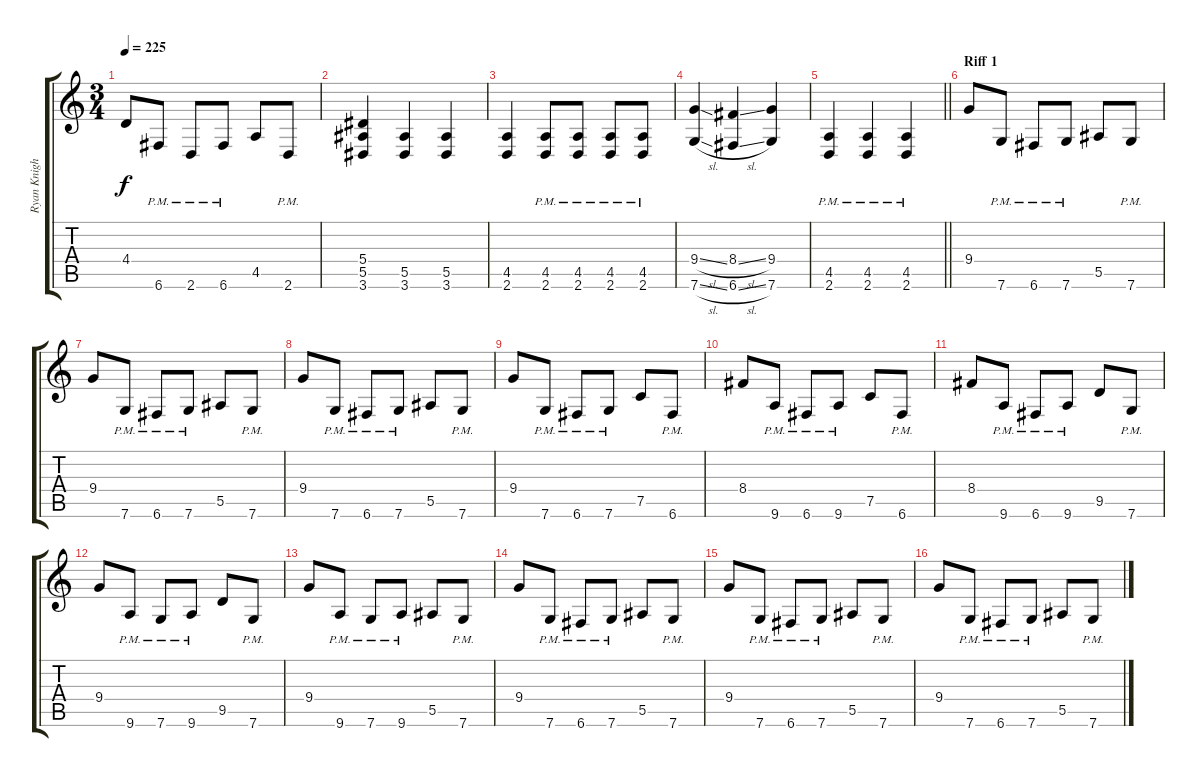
\track ("Ryan Knight" "Ryan Knigh") {instrument distortionguitar}
\staff {score tabs}
\tuning (C4 G3 Eb3 Bb2 F2 C2) {hide}
\ts (3 4)
\tempo 225
\clef g2
\ks c
4.4.8{dy f} 6.6{pm}.8 2.6{pm}.8 6.6{pm}.8 4.5.8 2.6{pm}.8 |
(5.4 5.5 3.6).4 (5.5 3.6).4 (5.5 3.6).4 |
(4.5 2.6).4 (4.5{pm} 2.6{pm}).8 (4.5{pm} 2.6{pm}).8 (4.5{pm} 2.6{pm}).8 (4.5{pm} 2.6{pm}).8 |
(9.4{sl} 7.6{sl}).4 (8.4{sl} 6.6{sl}).4 (9.4 7.6).4 |
\barLineRight lightlight
(4.5{pm} 2.6{pm}).4 (4.5{pm} 2.6{pm}).4 (4.5{pm} 2.6{pm}).4 |
\section ("" "Riff 1")
9.4.8 7.6{pm}.8 6.6{pm}.8 7.6{pm}.8 5.5.8 7.6{pm}.8 |
9.4.8 7.6{pm}.8 6.6{pm}.8 7.6{pm}.8 5.5.8 7.6{pm}.8 |
9.4.8 7.6{pm}.8 6.6{pm}.8 7.6{pm}.8 5.5.8 7.6{pm}.8 |
9.4.8 7.6{pm}.8 6.6{pm}.8 7.6{pm}.8 7.5.8 6.6{pm}.8 |
8.4.8 9.6{pm}.8 6.6{pm}.8 9.6{pm}.8 7.5.8 6.6{pm}.8 |
8.4.8 9.6{pm}.8 6.6{pm}.8 9.6{pm}.8 9.5.8 7.6{pm}.8 |
9.4.8 9.6{pm}.8 7.6{pm}.8 9.6{pm}.8 9.5.8 7.6{pm}.8 |
9.4.8 9.6{pm}.8 7.6{pm}.8 9.6{pm}.8 5.5.8 7.6{pm}.8 |
9.4.8 7.6{pm}.8 6.6{pm}.8 7.6{pm}.8 5.5.8 7.6{pm}.8 |
9.4.8 7.6{pm}.8 6.6{pm}.8 7.6{pm}.8 5.5.8 7.6{pm}.8 |
9.4.8 7.6{pm}.8 6.6{pm}.8 7.6{pm}.8 5.5.8 7.6{pm}.8
